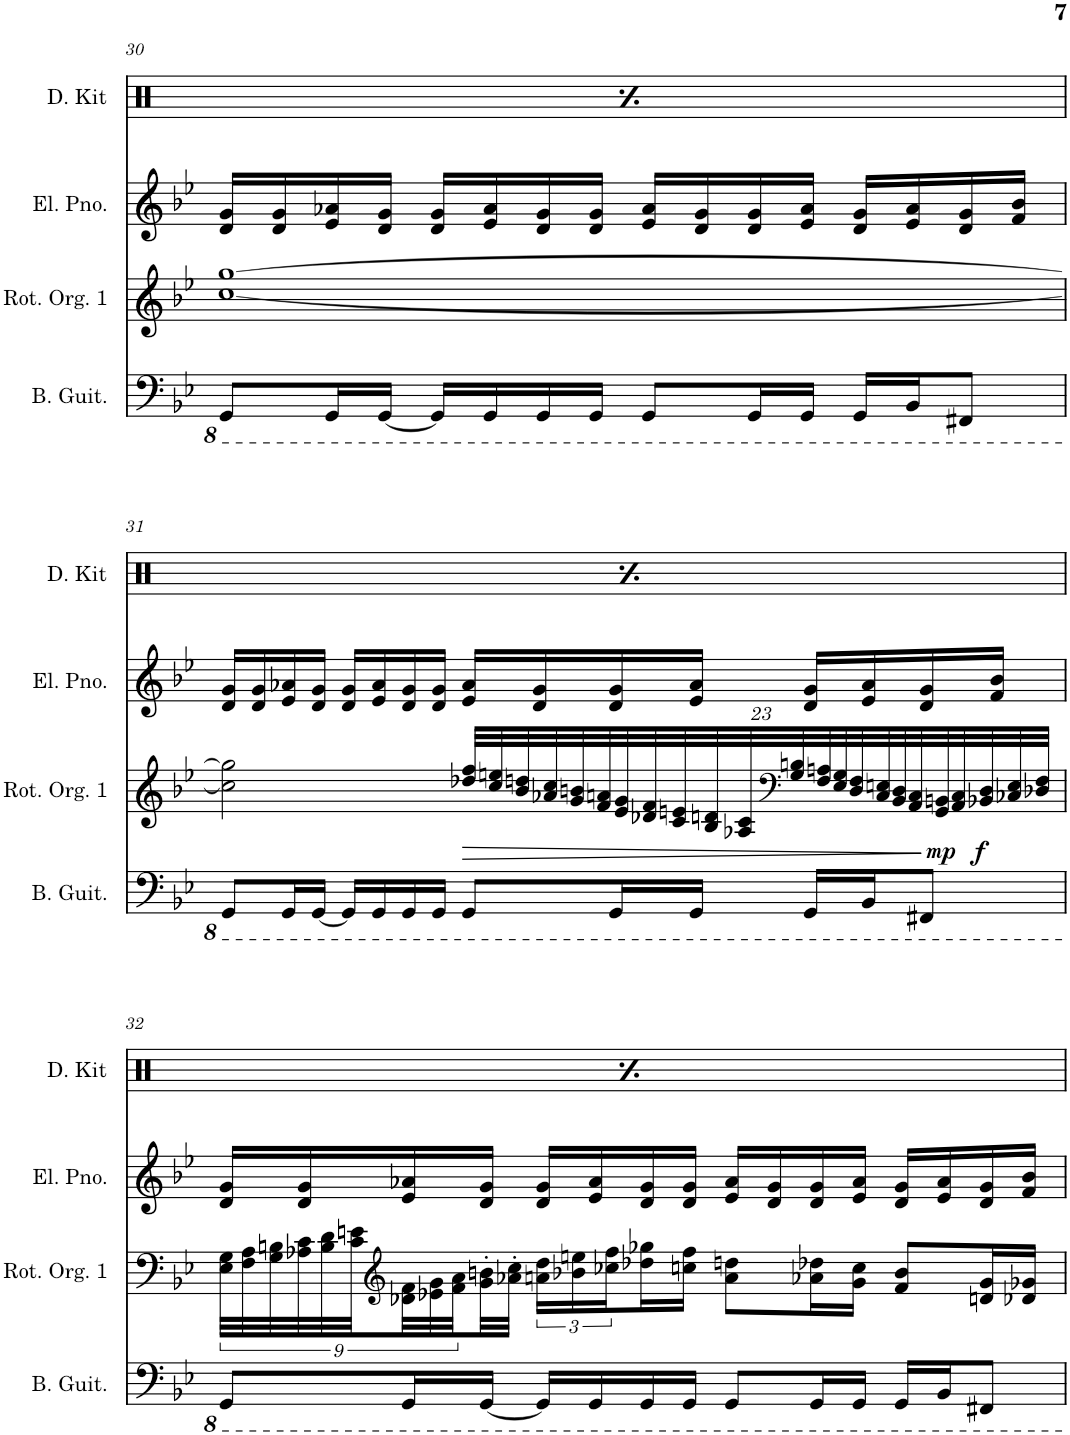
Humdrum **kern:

**kern	**kern	**dynam	**kern	**kern	**kern
*part5	*part4	*part4	*part3	*part2	*part1
*staff5	*staff4	*staff4	*staff3	*staff2	*staff1
*I"Bass Guitar	*I"Rotary Organ 1	*	*I"Electric Piano	*I"Congas	*I"Bongos
*I'B. Guit.	*I'Rot. Org. 1	*	*I'El. Pno.	*I'Con.	*I'Bon.
!!LO:PB:g=z
*clefF4	*clefG2	*	*clefG2	*clefX	*clefX
*	*Trd-7c-12	*	*	*	*
*k[b-e-]	*k[b-e-]	*	*k[b-e-]	*k[]	*k[]
*M4/4	*M4/4	*	*M4/4	*M4/4	*M4/4
*met(c)	*met(c)	*	*met(c)	*met(c)	*met(c)
=30	=30	=30	=30	=30	=30
8GGG/L	[1cc [1gg	.	16d/ 16g/LL	1r	1r
.	.	.	16d/ 16g/	.	.
16GGG/L	.	.	16e-/ 16a-X/	.	.
[16GGG/JJ	.	.	16d/ 16g/JJ	.	.
16GGG/LL]	.	.	16d/ 16g/LL	.	.
16GGG/	.	.	16e-/ 16a-/	.	.
16GGG/	.	.	16d/ 16g/	.	.
16GGG/JJ	.	.	16d/ 16g/JJ	.	.
8GGG/L	.	.	16e-/ 16a-/LL	.	.
.	.	.	16d/ 16g/	.	.
16GGG/L	.	.	16d/ 16g/	.	.
16GGG/JJ	.	.	16e-/ 16a-/JJ	.	.
16GGG/LL	.	.	16d/ 16g/LL	.	.
16BBB-/J	.	.	16e-/ 16a-/	.	.
8FFF#X/J	.	.	16d/ 16g/	.	.
.	.	.	16f/ 16b-/JJ	.	.
!!LO:LB:g=z
=31	=31	=31	=31	=31	=31
8GGG/L	2cc\] 2gg\]	.	16d/ 16g/LL	1r	1r
.	.	.	16d/ 16g/	.	.
16GGG/L	.	.	16e-/ 16a-X/	.	.
[16GGG/JJ	.	.	16d/ 16g/JJ	.	.
16GGG/LL]	.	.	16d/ 16g/LL	.	.
16GGG/	.	.	16e-/ 16a-/	.	.
16GGG/	.	.	16d/ 16g/	.	.
16GGG/JJ	.	.	16d/ 16g/JJ	.	.
*	*Xbrackettup	*	*	*	*
!	!	!LO:HP:b	!	!	!
8GGG/L	46dd-X/ 46ff/LLL	>	16e-/ 16a-/LL	.	.
.	46cc/ 46een/	.	.	.	.
.	46b-/ 46ddn/	.	.	.	.
.	.	.	16d/ 16g/	.	.
.	46a-X/ 46cc/	.	.	.	.
.	46g/ 46bn/	.	.	.	.
.	46f/ 46an/	.	.	.	.
16GGG/L	.	.	16d/ 16g/	.	.
.	46e-/ 46g/	.	.	.	.
.	46d-X/ 46f/	.	.	.	.
.	46c/ 46en/	.	.	.	.
16GGG/JJ	.	.	16e-/ 16a-/JJ	.	.
.	46B-/ 46dn/	.	.	.	.
.	46A-X/ 46c/	.	.	.	.
*	*clefF4	*	*	*	*
.	46G/ 46Bn/	.	.	.	.
16GGG/LL	.	.	16d/ 16g/LL	.	.
.	46F/ 46An/	.	.	.	.
.	46E-/ 46G/	.	.	.	.
.	46D/ 46F/	.	.	.	.
16BBB-/J	.	.	16e-/ 16a-/	.	.
.	46C/ 46En/	.	.	.	.
.	46BB-/ 46D/	.	.	.	.
.	46AA/ 46C/	.	.	.	.
8FFF#X/J	.	.	16d/ 16g/	.	.
!	!	!LO:DY:n=1:b	!	!	!
.	46GG/ 46BBn/	] mp	.	.	.
.	46AA/ 46C/	.	.	.	.
!	!	!LO:DY:n=2:b	!	!	!
.	46BB-X/ 46D/	f	.	.	.
.	.	.	16f/ 16b-/JJ	.	.
.	46C-X/ 46E/	.	.	.	.
.	46D-X/ 46F/JJJ	.	.	.	.
!!LO:LB:g=z
=32	=32	=32	=32	=32	=32
*	*brackettup	*	*	*	*
8GGG/L	48E-\ 48G\LLL	.	16d/ 16g/LL	1r	1r
.	48F\ 48A\	.	.	.	.
.	48G\ 48Bn\	.	.	.	.
.	48A-X\ 48c\	.	16d/ 16g/	.	.
.	48B\ 48d\	.	.	.	.
.	48c\ 48en\	.	.	.	.
*	*clefG2	*	*	*	*
16GGG/L	48d-X\ 48f\	.	16e-/ 16a-X/	.	.
.	48e-X\ 48g\	.	.	.	.
.	48f\ 48a\	.	.	.	.
[16GGG/JJ	32g\' 32bn\'	.	16d/ 16g/JJ	.	.
.	32a-X\' 32cc\'JJJ	.	.	.	.
16GGG/LL]	24an\ 24dd\LL	.	16d/ 16g/LL	.	.
.	24b-X\ 24een\	.	.	.	.
16GGG/	.	.	16e-/ 16a-/	.	.
.	24cc-X\ 24ff\	.	.	.	.
16GGG/	16dd-X\ 16gg-X\	.	16d/ 16g/	.	.
16GGG/JJ	16ccn\ 16ff\JJ	.	16d/ 16g/JJ	.	.
8GGG/L	8a\ 8ddn\L	.	16e-/ 16a-/LL	.	.
.	.	.	16d/ 16g/	.	.
16GGG/L	16a-X\ 16dd-X\L	.	16d/ 16g/	.	.
16GGG/JJ	16g\ 16cc\JJ	.	16e-/ 16a-/JJ	.	.
16GGG/LL	8f/ 8b-/L	.	16d/ 16g/LL	.	.
16BBB-/J	.	.	16e-/ 16a-/	.	.
8FFF#X/J	16dn/ 16g/L	.	16d/ 16g/	.	.
.	16d-X/ 16g-X/JJ	.	16f/ 16b-/JJ	.	.
=	=	=	=	=	=
*-	*-	*-	*-	*-	*-
